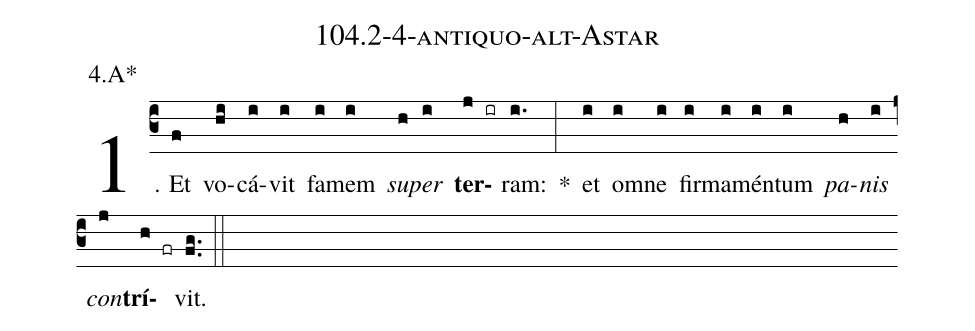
name: 104.2-4-antiquo-alt-Astar;
annotation: 4.A*;
%%
(c3)1. Et(f) vo(hi)cá(i)vit(i) fa(i)mem(i) <i>su</i>(h)<i>per</i>(i) <b>ter</b>(j ir)ram:(i.) *(:) et(i) om(i)ne(i) fir(i)ma(i)mén(i)tum(i) <i>pa</i>(h)<i>nis</i>(i) <i>con</i>(j)<b>trí</b>(h fr)vit.(fg..) (::)


%E(i) u(h) o(i) u(j) a(h) e.(fg..) (::)
